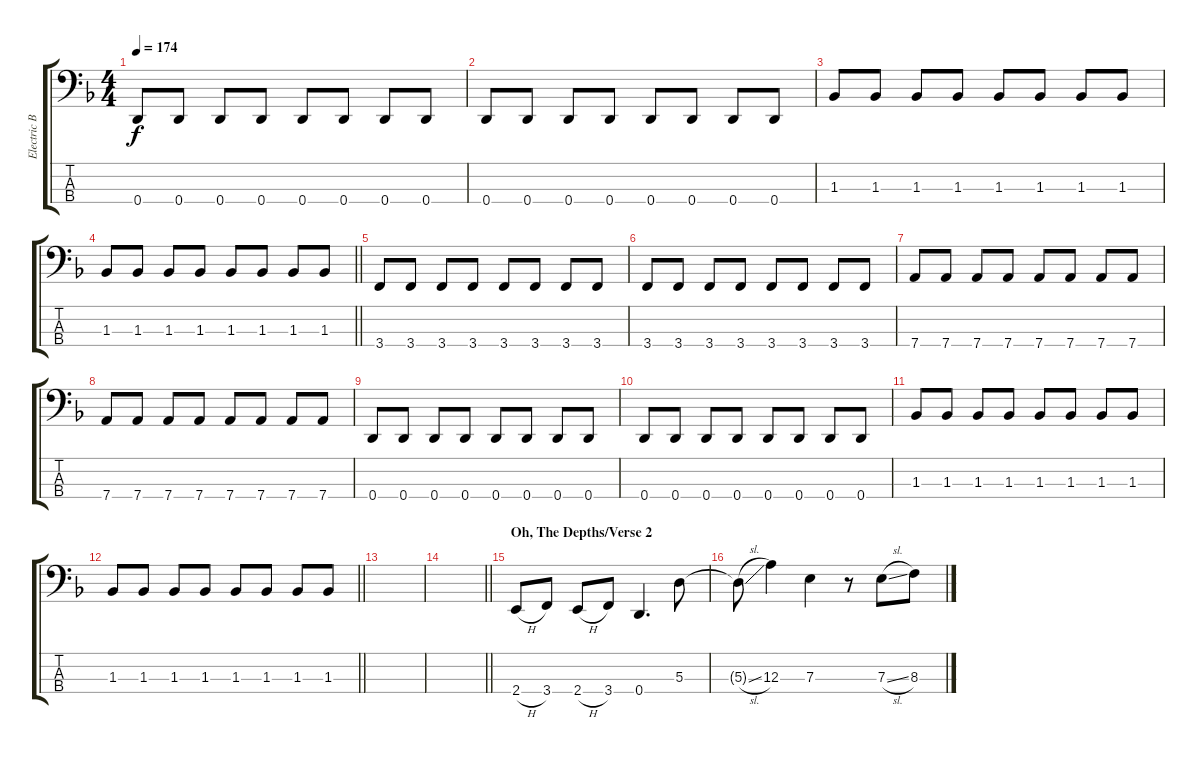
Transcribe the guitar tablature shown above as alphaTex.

\track ("Electric Bass" "Electric B") {instrument electricbasspick}
\staff {score tabs}
\tuning (G2 D2 A1 D1) {hide}
\ts (4 4)
\tempo 174
\clef f4
\ks dminor
0.4.8{dy f} 0.4.8 0.4.8 0.4.8 0.4.8 0.4.8 0.4.8 0.4.8 |
0.4.8 0.4.8 0.4.8 0.4.8 0.4.8 0.4.8 0.4.8 0.4.8 |
1.3.8 1.3.8 1.3.8 1.3.8 1.3.8 1.3.8 1.3.8 1.3.8 |
\barLineRight lightlight
1.3.8 1.3.8 1.3.8 1.3.8 1.3.8 1.3.8 1.3.8 1.3.8 |
3.4.8 3.4.8 3.4.8 3.4.8 3.4.8 3.4.8 3.4.8 3.4.8 |
3.4.8 3.4.8 3.4.8 3.4.8 3.4.8 3.4.8 3.4.8 3.4.8 |
7.4.8 7.4.8 7.4.8 7.4.8 7.4.8 7.4.8 7.4.8 7.4.8 |
7.4.8 7.4.8 7.4.8 7.4.8 7.4.8 7.4.8 7.4.8 7.4.8 |
0.4.8 0.4.8 0.4.8 0.4.8 0.4.8 0.4.8 0.4.8 0.4.8 |
0.4.8 0.4.8 0.4.8 0.4.8 0.4.8 0.4.8 0.4.8 0.4.8 |
1.3.8 1.3.8 1.3.8 1.3.8 1.3.8 1.3.8 1.3.8 1.3.8 |
\barLineRight lightlight
1.3.8 1.3.8 1.3.8 1.3.8 1.3.8 1.3.8 1.3.8 1.3.8 |
\section ("" "")
|
\barLineRight lightlight
|
\section ("" "Oh, The Depths/Verse 2")
2.4{h}.8 3.4.8 2.4{h}.8 3.4.8 0.4.4{d} 5.3.8 |
5.3{sl t}.8 12.3.4 7.3.4 r.8 7.3{sl}.8 8.3.8
